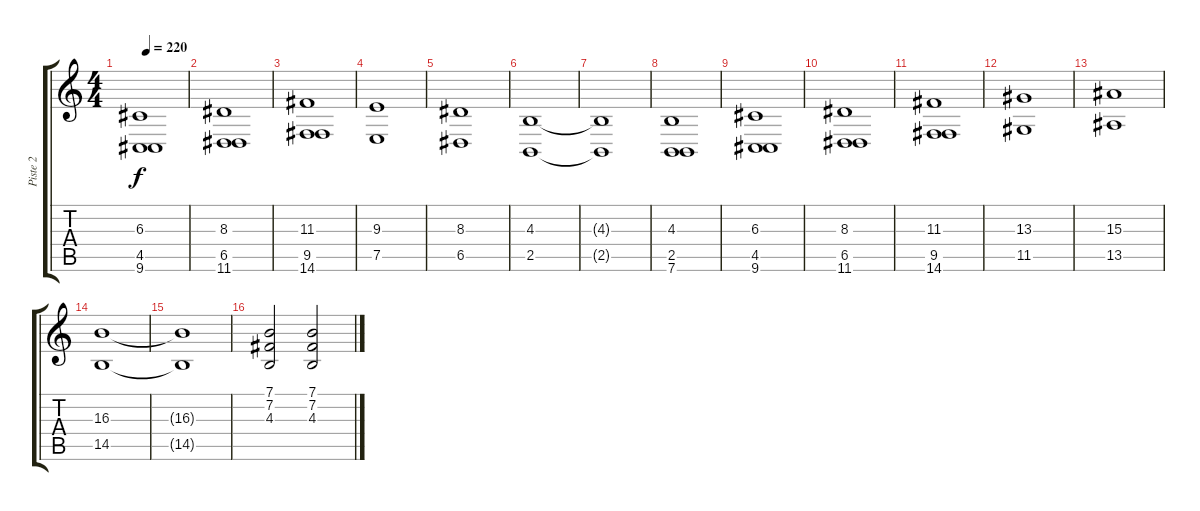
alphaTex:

\track ("Piste 2" "Piste 2") {instrument electricgrandpiano}
\staff {score tabs}
\tuning (E4 B3 G3 D3 A2 E2) {hide}
\ts (4 4)
\tempo 220
\clef g2
\ks c
(6.3 4.5 9.6).1{dy f} |
(8.3 6.5 11.6).1 |
(11.3 9.5 14.6).1 |
(9.3 7.5).1 |
(8.3 6.5).1 |
(4.3 2.5).1 |
(4.3{t} 2.5{t}).1 |
(4.3 2.5 7.6).1{volume 10 instrument stringensemble1} |
(6.3 4.5 9.6).1 |
(8.3 6.5 11.6).1 |
(11.3 9.5 14.6).1 |
(13.3 11.5).1 |
(15.3 13.5).1 |
(16.3 14.5).1 |
(16.3{t} 14.5{t}).1 |
(7.1 7.2 4.3).2{instrument electricgrandpiano} (7.1 7.2 4.3).2
